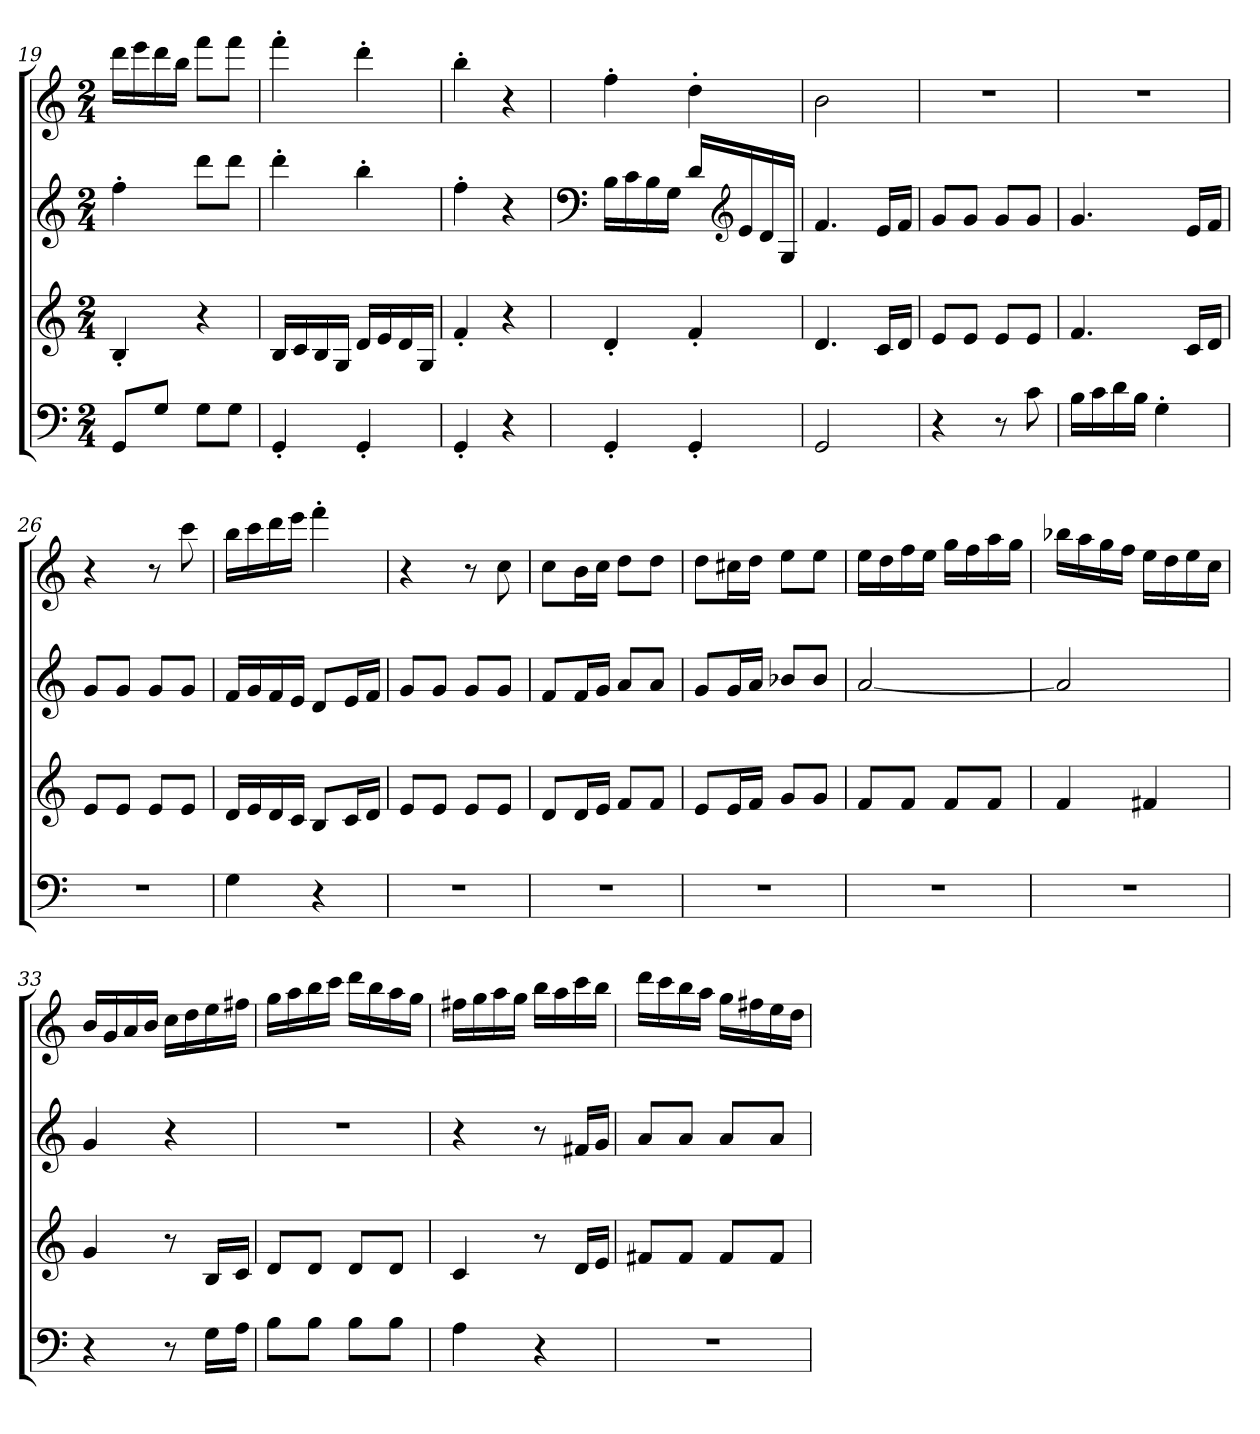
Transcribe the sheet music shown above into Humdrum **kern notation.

**kern	**kern	**kern	**kern
*part4	*part3	*part2	*part1
*staff4	*staff3	*staff2	*staff1
*clefF4	*clefG2	*clefG2	*clefG2
*k[]	*k[]	*k[]	*k[]
*C:	*C:	*C:	*C:
*M2/4	*M2/4	*M2/4	*M2/4
=19	=19	=19	=19
8GG/L	4B'/	4ff'\	16ddd\LL
.	.	.	16eee\
8G/J	.	.	16ddd\
.	.	.	16bb\JJ
8G\L	4r	8ddd\L	8fff\L
8G\J	.	8ddd\J	8fff\J
=20	=20	=20	=20
4GG'/	16B/LL	4ddd'\	4fff'\
.	16c/	.	.
.	16B/	.	.
.	16G/JJ	.	.
4GG'/	16d/LL	4bb'\	4ddd'\
.	16e/	.	.
.	16d/	.	.
.	16G/JJ	.	.
=21	=21	=21	=21
4GG'/	4f'/	4ff'\	4bb'\
4r	4r	4r	4r
=22	=22	=22	=22
*	*	*clefF4	*
4GG'/	4d'/	16B\LL	4ff'\
.	.	16c\	.
.	.	16B\	.
.	.	16G\JJ	.
4GG'/	4f'/	16d/LL	4dd'\
*	*	*clefG2	*
.	.	16e/	.
.	.	16d/	.
.	.	16G/JJ	.
=23	=23	=23	=23
2GG/	4.d/	4.f/	2b\
.	16c/LL	16e/LL	.
.	16d/JJ	16f/JJ	.
=24	=24	=24	=24
4r	8e/L	8g/L	2r
.	8e/J	8g/J	.
8r	8e/L	8g/L	.
8c\	8e/J	8g/J	.
=25	=25	=25	=25
16B\LL	4.f/	4.g/	2r
16c\	.	.	.
16d\	.	.	.
16B\JJ	.	.	.
4G'\	.	.	.
.	16c/LL	16e/LL	.
.	16d/JJ	16f/JJ	.
=26	=26	=26	=26
2r	8e/L	8g/L	4r
.	8e/J	8g/J	.
.	8e/L	8g/L	8r
.	8e/J	8g/J	8ccc\
=27	=27	=27	=27
4G\	16d/LL	16f/LL	16bb\LL
.	16e/	16g/	16ccc\
.	16d/	16f/	16ddd\
.	16c/JJ	16e/JJ	16eee\JJ
4r	8B/L	8d/L	4fff'\
.	16c/L	16e/L	.
.	16d/JJ	16f/JJ	.
=28	=28	=28	=28
2r	8e/L	8g/L	4r
.	8e/J	8g/J	.
.	8e/L	8g/L	8r
.	8e/J	8g/J	8cc\
=29	=29	=29	=29
2r	8d/L	8f/L	8cc\L
.	16d/L	16f/L	16b\L
.	16e/JJ	16g/JJ	16cc\JJ
.	8f/L	8a/L	8dd\L
.	8f/J	8a/J	8dd\J
=30	=30	=30	=30
2r	8e/L	8g/L	8dd\L
.	16e/L	16g/L	16cc#X\L
.	16f/JJ	16a/JJ	16dd\JJ
.	8g/L	8b-X/L	8ee\L
.	8g/J	8b-/J	8ee\J
=31	=31	=31	=31
2r	8f/L	[2a/	16ee\LL
.	.	.	16dd\
.	8f/J	.	16ff\
.	.	.	16ee\JJ
.	8f/L	.	16gg\LL
.	.	.	16ff\
.	8f/J	.	16aa\
.	.	.	16gg\JJ
=32	=32	=32	=32
2r	4f/	2a/]	16bb-X\LL
.	.	.	16aa\
.	.	.	16gg\
.	.	.	16ff\JJ
.	4f#X/	.	16ee\LL
.	.	.	16dd\
.	.	.	16ee\
.	.	.	16cc\JJ
=33	=33	=33	=33
4r	4g/	4g/	16b/LL
.	.	.	16g/
.	.	.	16a/
.	.	.	16b/JJ
8r	8r	4r	16cc\LL
.	.	.	16dd\
16G\LL	16B/LL	.	16ee\
16A\JJ	16c/JJ	.	16ff#X\JJ
=34	=34	=34	=34
8B\L	8d/L	2r	16gg\LL
.	.	.	16aa\
8B\J	8d/J	.	16bb\
.	.	.	16ccc\JJ
8B\L	8d/L	.	16ddd\LL
.	.	.	16bb\
8B\J	8d/J	.	16aa\
.	.	.	16gg\JJ
=35	=35	=35	=35
4A\	4c/	4r	16ff#X\LL
.	.	.	16gg\
.	.	.	16aa\
.	.	.	16gg\JJ
4r	8r	8r	16bb\LL
.	.	.	16aa\
.	16d/LL	16f#X/LL	16ccc\
.	16e/JJ	16g/JJ	16bb\JJ
=36	=36	=36	=36
2r	8f#X/L	8a/L	16ddd\LL
.	.	.	16ccc\
.	8f#/J	8a/J	16bb\
.	.	.	16aa\JJ
.	8f#/L	8a/L	16gg\LL
.	.	.	16ff#X\
.	8f#/J	8a/J	16ee\
.	.	.	16dd\JJ
=	=	=	=
*-	*-	*-	*-
